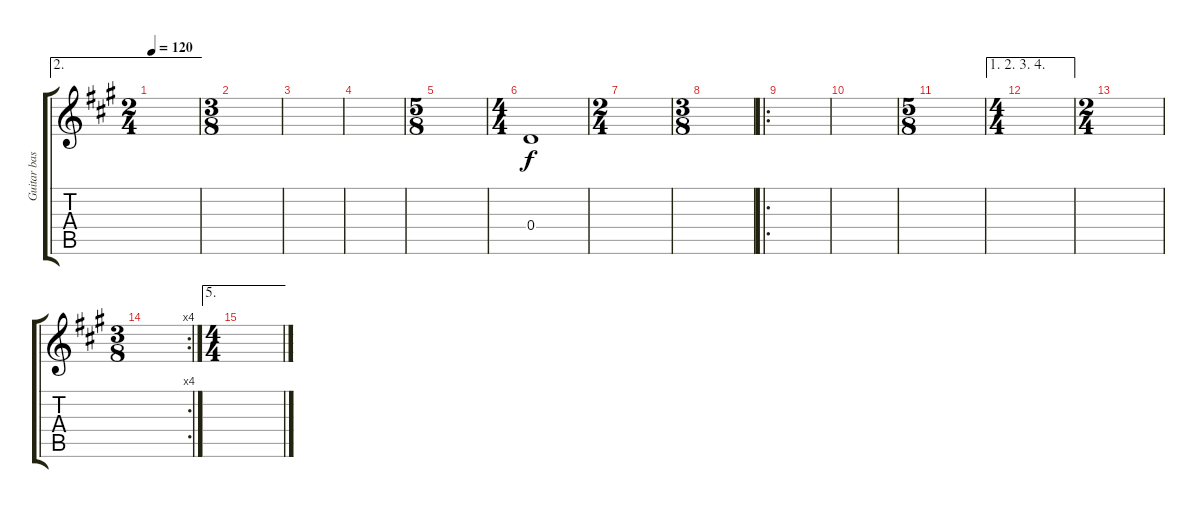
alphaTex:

\track ("Guitar bass" "Guitar bas") {instrument acousticguitarsteel}
\staff {score tabs}
\tuning (E4 B3 G3 D3 A2 E2) {hide}
\ae 2
\ts (2 4)
\tempo 120
\clef g2
\ks a
|
\ts (3 8)
|
|
|
\ts (5 8)
|
\ts (4 4)
0.4.1{volume 14} |
\ts (2 4)
|
\ts (3 8)
|
\ro
|
|
\ts (5 8)
|
\ae (1 2 3 4)
\ts (4 4)
|
\ts (2 4)
|
\rc 4
\ts (3 8)
|
\ae 5
\ts (4 4)
